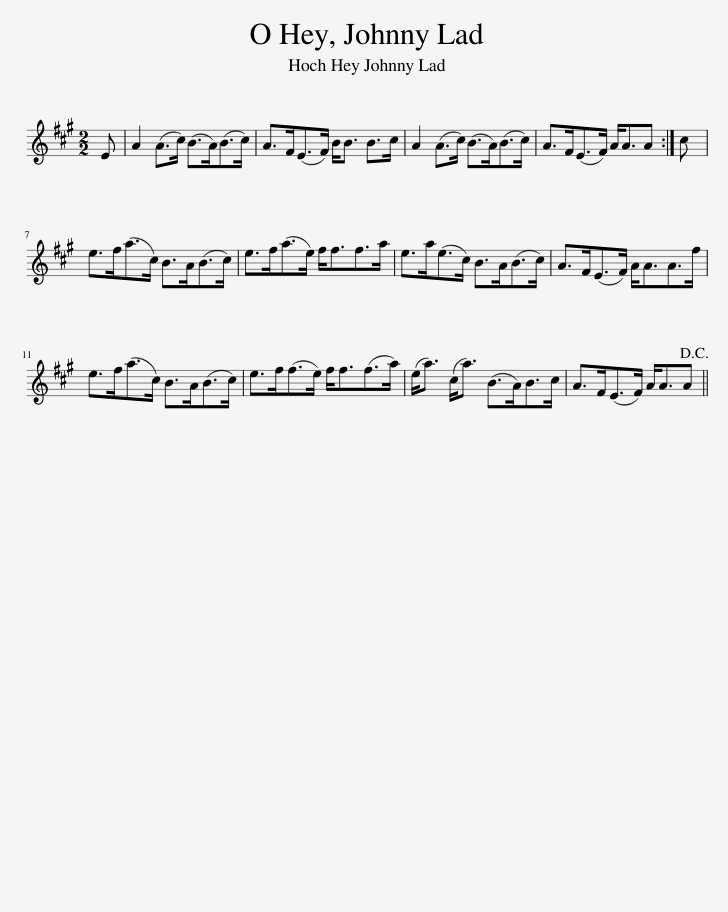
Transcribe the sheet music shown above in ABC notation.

X:1
L:1/8
M:2/2
I:linebreak $
K:A
V:1 treble
V:1
 E | A2 (A>c) (B>A)(B>c) | A>F(E>F) B<B B>c | A2 (A>c) (B>A)(B>c) | A>F(E>F) A<AA :| %5
 c |$ e>f(a>c) B>A(B>c) | e>f(a>e) f<ff>a | e>a(e>c) B>A(B>c) | A>F(E>F) A<AA>f |$ %10
 e>f(a>c) B>A(B>c) | e>f(f>e) f<f(f>a) | (e<a) (c<a) (B>A)B>c | A>F(E>F) A<AA!D.C.! || %14
